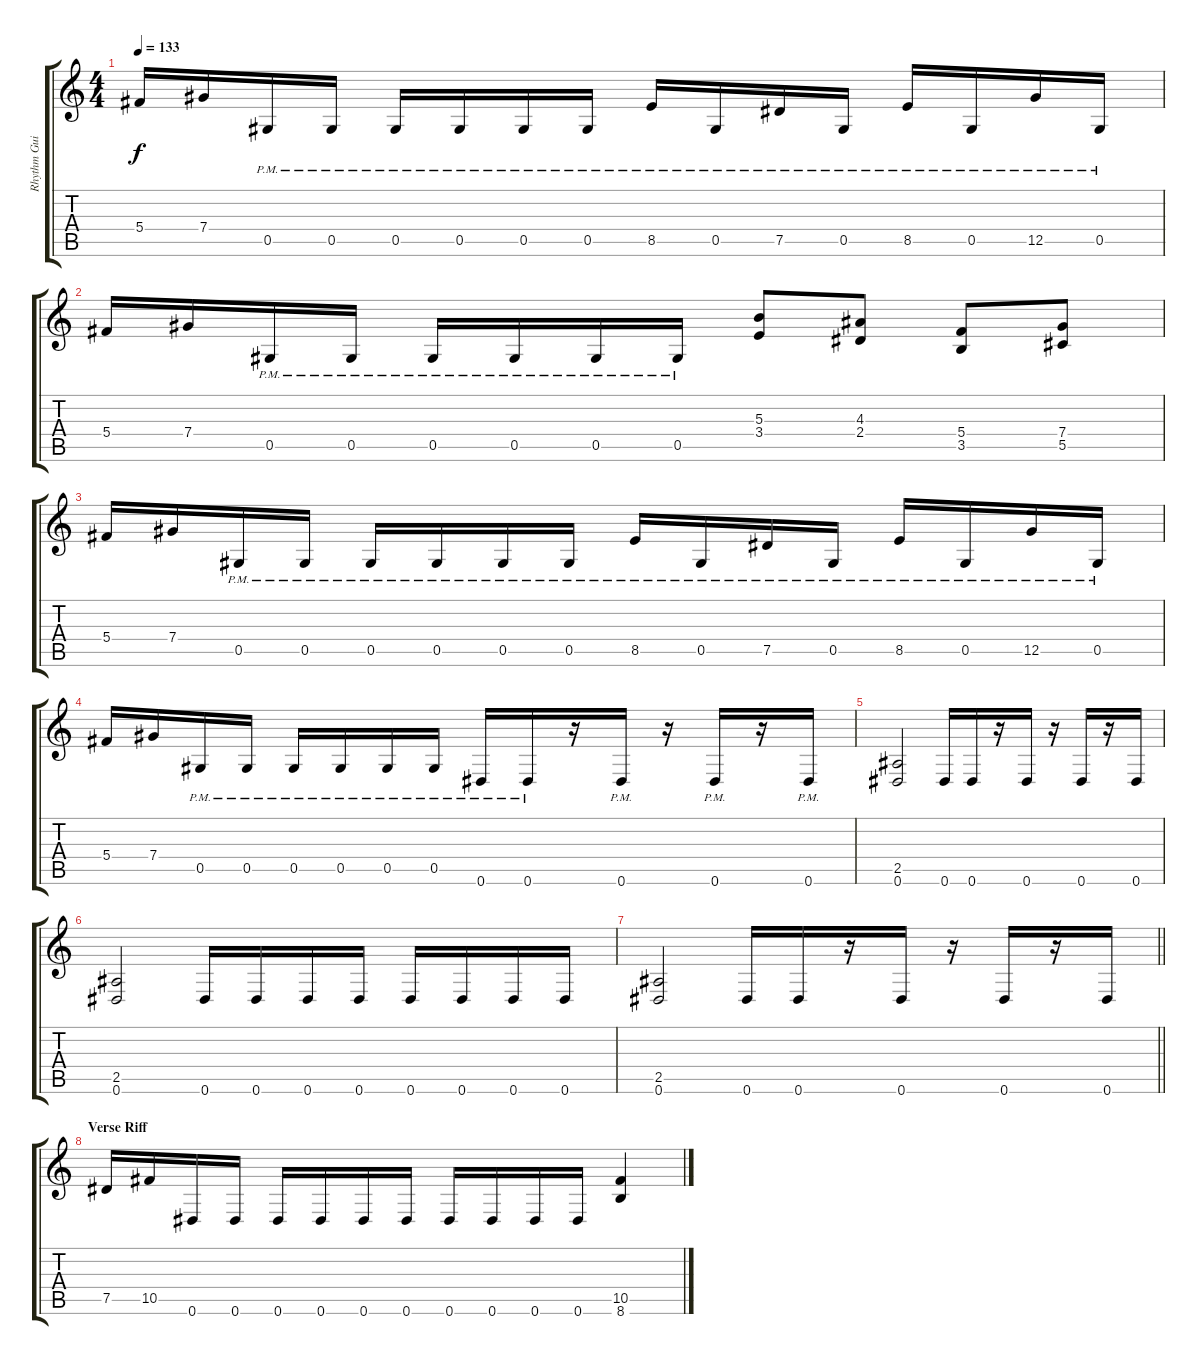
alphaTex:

\track ("Rhythm Guitar Left" "Rhythm Gui") {instrument distortionguitar}
\staff {score tabs}
\tuning (Eb4 Bb3 Gb3 Db3 Ab2 Eb2) {hide}
\ts (4 4)
\tempo 133
\clef g2
\ks c
5.4.16{dy f} 7.4.16 0.5{pm}.16 0.5{pm}.16 0.5{pm}.16 0.5{pm}.16 0.5{pm}.16 0.5{pm}.16 8.5{pm}.16 0.5{pm}.16 7.5{pm}.16 0.5{pm}.16 8.5{pm}.16 0.5{pm}.16 12.5{pm}.16 0.5{pm}.16 |
5.4.16 7.4.16 0.5{pm}.16 0.5{pm}.16 0.5{pm}.16 0.5{pm}.16 0.5{pm}.16 0.5{pm}.16 (5.3 3.4).8 (4.3 2.4).8 (5.4 3.5).8 (7.4 5.5).8 |
5.4.16 7.4.16 0.5{pm}.16 0.5{pm}.16 0.5{pm}.16 0.5{pm}.16 0.5{pm}.16 0.5{pm}.16 8.5{pm}.16 0.5{pm}.16 7.5{pm}.16 0.5{pm}.16 8.5{pm}.16 0.5{pm}.16 12.5{pm}.16 0.5{pm}.16 |
5.4.16 7.4.16 0.5{pm}.16 0.5{pm}.16 0.5{pm}.16 0.5{pm}.16 0.5{pm}.16 0.5{pm}.16 0.6{pm}.16 0.6{pm}.16 r.16 0.6{pm}.16 r.16 0.6{pm}.16 r.16 0.6{pm}.16 |
(2.5 0.6).2 0.6.16 0.6.16 r.16 0.6.16 r.16 0.6.16 r.16 0.6.16 |
(2.5 0.6).2 0.6.16 0.6.16 0.6.16 0.6.16 0.6.16 0.6.16 0.6.16 0.6.16 |
\barLineRight lightlight
(2.5 0.6).2 0.6.16 0.6.16 r.16 0.6.16 r.16 0.6.16 r.16 0.6.16 |
\section ("" "Verse Riff")
7.5.16 10.5.16 0.6.16 0.6.16 0.6.16 0.6.16 0.6.16 0.6.16 0.6.16 0.6.16 0.6.16 0.6.16 (10.5 8.6).4
